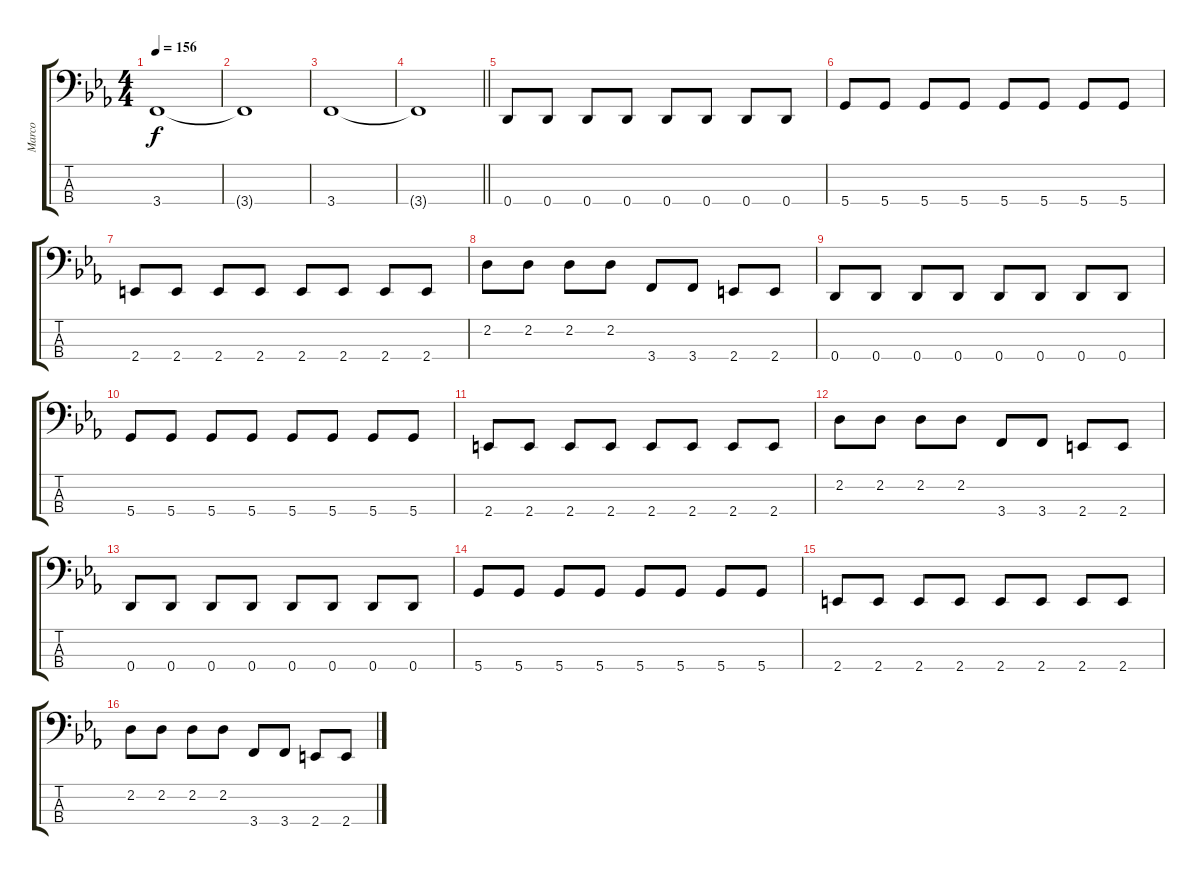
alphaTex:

\track ("Marco" "Marco") {instrument electricbasspick}
\staff {score tabs}
\tuning (F2 C2 G1 D1) {hide}
\ts (4 4)
\tempo 156
\clef f4
\ks cminor
3.4.1{dy f} |
3.4{t}.1 |
3.4.1 |
\barLineRight lightlight
3.4{t}.1 |
0.4.8 0.4.8 0.4.8 0.4.8 0.4.8 0.4.8 0.4.8 0.4.8 |
5.4.8 5.4.8 5.4.8 5.4.8 5.4.8 5.4.8 5.4.8 5.4.8 |
2.4.8 2.4.8 2.4.8 2.4.8 2.4.8 2.4.8 2.4.8 2.4.8 |
2.2.8 2.2.8 2.2.8 2.2.8 3.4.8 3.4.8 2.4.8 2.4.8 |
0.4.8 0.4.8 0.4.8 0.4.8 0.4.8 0.4.8 0.4.8 0.4.8 |
5.4.8 5.4.8 5.4.8 5.4.8 5.4.8 5.4.8 5.4.8 5.4.8 |
2.4.8 2.4.8 2.4.8 2.4.8 2.4.8 2.4.8 2.4.8 2.4.8 |
2.2.8 2.2.8 2.2.8 2.2.8 3.4.8 3.4.8 2.4.8 2.4.8 |
0.4.8 0.4.8 0.4.8 0.4.8 0.4.8 0.4.8 0.4.8 0.4.8 |
5.4.8 5.4.8 5.4.8 5.4.8 5.4.8 5.4.8 5.4.8 5.4.8 |
2.4.8 2.4.8 2.4.8 2.4.8 2.4.8 2.4.8 2.4.8 2.4.8 |
2.2.8 2.2.8 2.2.8 2.2.8 3.4.8 3.4.8 2.4.8 2.4.8
